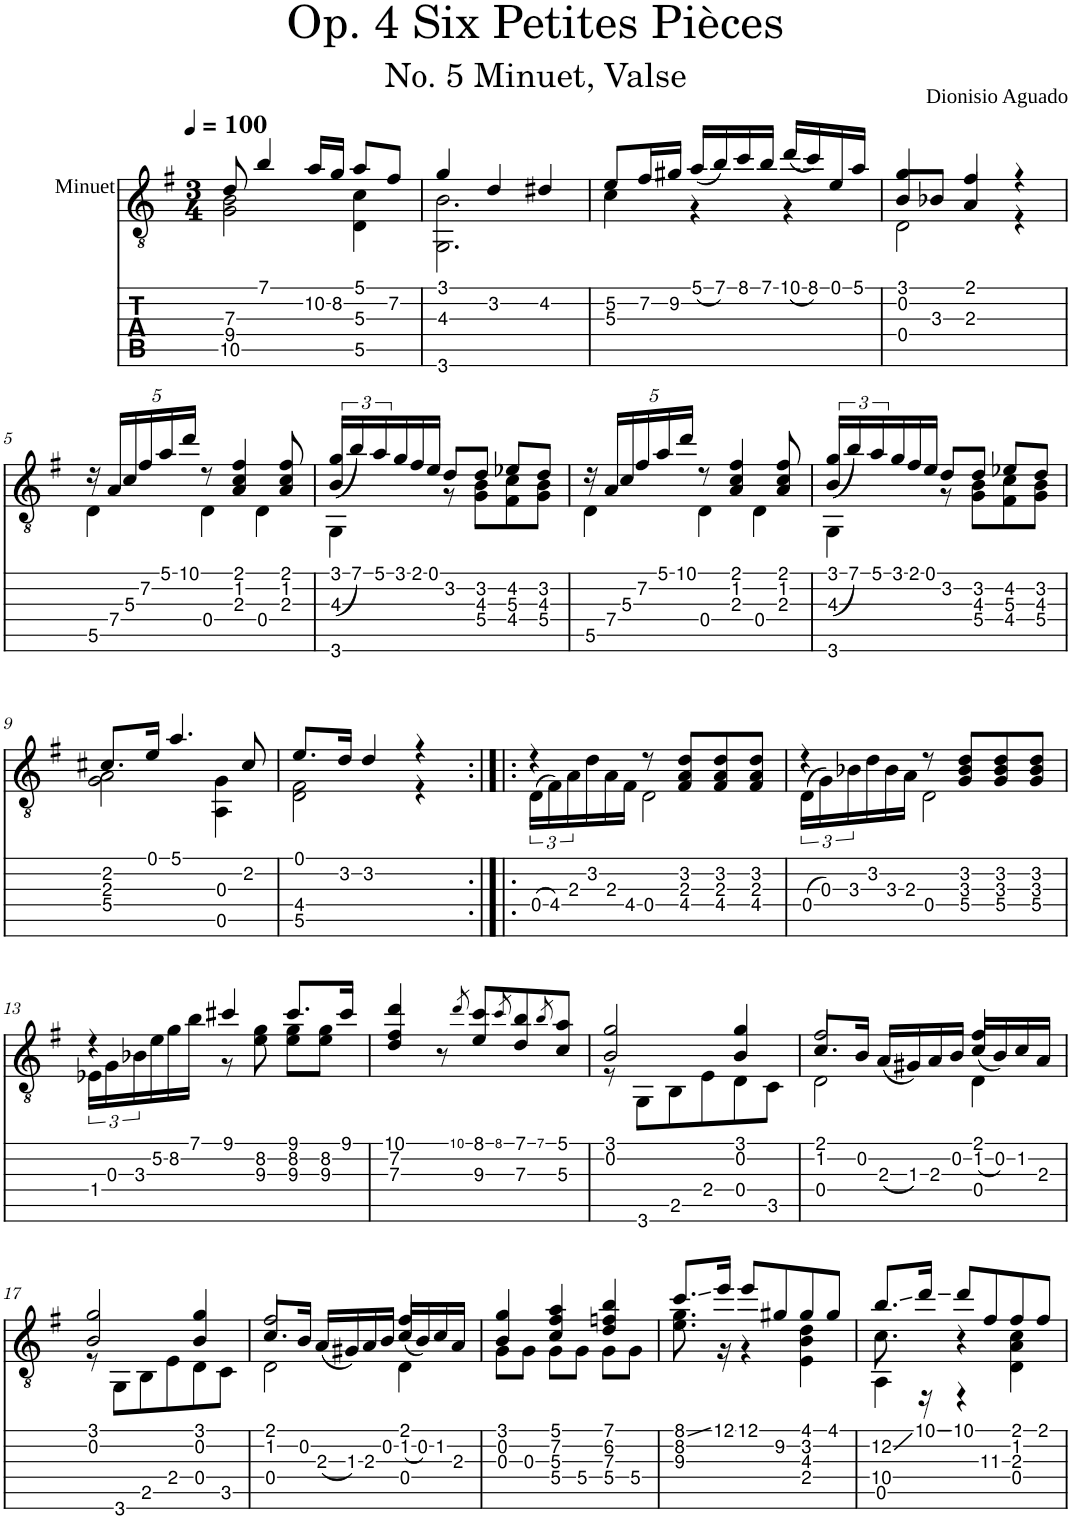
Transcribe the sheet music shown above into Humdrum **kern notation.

**kern	**kern
*part1	*part1
*staff2	*staff1
*I"Guitar	*
*stria6	*
*	*clefGv2
*k[f#]	*k[f#]
*G:	*G:
*M3/4	*M3/4
*MM100	*MM100
=1	=1
*^	*^
8d	2G 2B	8d/	2G\ 2B\
4b	.	4b/	.
16aLL	.	16a/LL	.
16gJJ	.	16g/JJ	.
8aL	4D 4c	8a/L	4D\ 4c\
8f#J	.	8f#/J	.
=2	=2	=2	=2
4g	2.GG 2.B	4g/	2.GG\ 2.B\
4d	.	4d/	.
4d#X	.	4d#X/	.
=3	=3	=3	=3
8eL	4c	8e/L	4c\
16f#L	.	16f#/L	.
16g#XJJ	.	16g#X/JJ	.
16aLL	4r	(<16a/LL	4r
16bJ	.	16b/)	.
16ccL	.	16cc/	.
16bJJ	.	16b/JJ	.
16ddLL	4r	(<16dd/LL	4r
16ccJ	.	16cc/)	.
16eL	.	16e/	.
16aJJ	.	16a/JJ	.
=4	=4	=4	=4
*	*^	*	*^
4g	8BL	2D	4g/	8B/L	2D\
.	8B-XJ	.	.	8B-X/J	.
4f#	4A	.	4f#/	4A/	.
4r	4r	4r	4r	4r	4ryy
*	*v	*v	*	*	*
*	*	*	*v	*v
!!LO:LB:g=z
=5	=5	=5	=5
16r	4D	16r	4D\
*Xbrackettup	*	*Xbrackettup	*
80%3ALL	.	80%3A/LL	.
80%3cJ	.	80%3c/	.
80%3f#L	.	80%3f#/	.
80%3a	.	80%3a/	.
80%3ddJJ	.	80%3dd/JJ	.
8r	4D	8r	4D\
4A 4c 4f#	.	4A/ 4c/ 4f#/	.
.	4D	.	4D\
8A 8c 8f#	.	8A/ 8c/ 8f#/	.
=6	=6	=6	=6
*	*	*brackettup	*
24B\ 24g\LL	4GG	(<24B/ 24g/LL	4GG\
24b	.	24b/)	.
24aJ	.	24a/	.
*Xtuplet	*	*Xtuplet	*
24gL	.	24g/	.
24f#	.	24f#/	.
24eJJ	.	24e/JJ	.
8dL	8r	8d/L	8r
8dJ	8G 8B	8d/J	8G\ 8B\L
8e-XL	8F#\ 8c\L	8e-X/L	8F#\ 8c\
8dJ	8G\ 8B\J	8d/J	8G\ 8B\J
=7	=7	=7	=7
16r	4D	16r	4D\
*tuplet	*	*tuplet	*
*	*	*Xbrackettup	*
80%3ALL	.	80%3A/LL	.
80%3cJ	.	80%3c/	.
80%3f#L	.	80%3f#/	.
80%3a	.	80%3a/	.
80%3ddJJ	.	80%3dd/JJ	.
8r	4D	8r	4D\
4A 4c 4f#	.	4A/ 4c/ 4f#/	.
.	4D	.	4D\
8A 8c 8f#	.	8A/ 8c/ 8f#/	.
=8	=8	=8	=8
*	*	*brackettup	*
24B\ 24g\LL	4GG	(<24B/ 24g/LL	4GG\
24b	.	24b/)	.
24aJ	.	24a/	.
*Xtuplet	*	*Xtuplet	*
24gL	.	24g/	.
24f#	.	24f#/	.
24eJJ	.	24e/JJ	.
8dL	8r	8d/L	8r
8dJ	8G 8B	8d/J	8G\ 8B\L
8e-XL	8F#\ 8c\L	8e-X/L	8F#\ 8c\
8dJ	8G\ 8B\J	8d/J	8G\ 8B\J
!!LO:LB:g=z	!!
=9	=9	=9	=9
8.c#XL	2G 2A	8.c#X/L	2G\ 2A\
16eJk	.	16e/Jk	.
4.a	.	4.a/	.
.	4AA 4G	.	4AA\ 4G\
8c#	.	8c#/	.
=10	=10	=10	=10
8.eL	2D 2F#	8.e/L	2D\ 2F#\
16dJk	.	16d/Jk	.
4d	.	4d/	.
4r	4r	4r	4r
=11:|!|:	=11:|!|:	=11:|!|:	=11:|!|:
*	*tuplet	*	*tuplet
4r	24DLL	4r	(>24D\LL
.	24F#	.	24F#\)
.	24AJ	.	24A\
*	*Xtuplet	*	*Xtuplet
.	24dL	.	24d\
.	24A	.	24A\
.	24F#JJ	.	24F#\JJ
8r	2D	8r	2D\
8F# 8A 8d	.	8F#/ 8A/ 8d/L	.
8F#\ 8A\ 8d\L	.	8F#/ 8A/ 8d/	.
8F#\ 8A\ 8d\J	.	8F#/ 8A/ 8d/J	.
=12	=12	=12	=12
*	*tuplet	*	*tuplet
4r	24DLL	4r	(>24D\LL
.	24G	.	24G\)
.	24B-XJ	.	24B-X\
*	*Xtuplet	*	*Xtuplet
.	24dL	.	24d\
.	24B-	.	24B-\
.	24AJJ	.	24A\JJ
8r	2D	8r	2D\
8G 8B- 8d	.	8G/ 8B-/ 8d/L	.
8G\ 8B-\ 8d\L	.	8G/ 8B-/ 8d/	.
8G\ 8B-\ 8d\J	.	8G/ 8B-/ 8d/J	.
!!LO:LB:g=z	!!
=13	=13	=13	=13
*	*tuplet	*	*tuplet
4r	24E-XLL	4r	24E-X\LL
.	24G	.	24G\
.	24B-XJ	.	24B-X\
*	*Xtuplet	*	*Xtuplet
.	24eL	.	24e\
.	24g	.	24g\
.	24bJJ	.	24b\JJ
4cc#X	8r	4cc#X/	8r
.	8e 8g	.	8e\ 8g\
8.cc#L	8e\ 8g\L	8.cc#/L	8e\ 8g\L
.	8e\ 8g\J	.	8e\ 8g\J
16cc#Jk	.	16cc#/Jk	.
*v	*v	*	*
*	*v	*v
=14	=14
4d 4f# 4dd	4d/ 4f#/ 4dd/
8r	8r
qdd	8qdd/
8e 8cc	8e/ 8cc/L
qcc	8qcc/
8d\ 8b\L	8d/ 8b/
qb	8qb/
8c\ 8a\J	8c/ 8a/J
=15	=15
*^	*^
2B 2g	8r	2B/ 2g/	8r
.	8GG	.	8GG\L
.	8BBL	.	8BB\
.	8EJ	.	8E\
4B 4g	8DL	4B/ 4g/	8D\
.	8CJ	.	8C\J
=16	=16	=16	=16
*	*^	*	*^
2f#	2D	8.cL	2f#/	2D\	8.c/L
.	.	16BJk	.	.	16B/Jk
.	.	16ALL	.	.	(<16A/LL
.	.	16G#XJ	.	.	16G#X/)
.	.	16AL	.	.	16A/
.	.	16BJJ	.	.	16B/JJ
4f#	4D	16cLL	4f#/	4D\	(<16c/LL
.	.	16BJ	.	.	16B/)
.	.	16cL	.	.	16c/
.	.	16AJJ	.	.	16A/JJ
*	*v	*v	*	*	*
*	*	*	*v	*v
!!LO:LB:g=z
=17	=17	=17	=17
2B 2g	8r	2B/ 2g/	8r
.	8GG	.	8GG\L
.	8BBL	.	8BB\
.	8EJ	.	8E\
4B 4g	8DL	4B/ 4g/	8D\
.	8CJ	.	8C\J
=18	=18	=18	=18
*	*^	*	*^
2f#	2D	8.cL	2f#/	2D\	8.c/L
.	.	16BJk	.	.	16B/Jk
.	.	16ALL	.	.	(<16A/LL
.	.	16G#XJ	.	.	16G#X/)
.	.	16AL	.	.	16A/
.	.	16BJJ	.	.	16B/JJ
4f#	4D	16cLL	4f#/	4D\	(<16c/LL
.	.	16BJ	.	.	16B/)
.	.	16cL	.	.	16c/
.	.	16AJJ	.	.	16A/JJ
*	*v	*v	*	*	*
*	*	*	*v	*v
=19	=19	=19	=19
4B 4g	8GL	4B/ 4g/	8G\L
.	8GJ	.	8G\J
4c 4f# 4a	8GL	4c/ 4f#/ 4a/	8G\L
.	8GJ	.	8G\J
4d 4fn 4b	8GL	4d/ 4fn/ 4b/	8G\L
.	8GJ	.	8G\J
=20	=20	=20	=20
8.ccL	8.e 8.g	8.cc/L	8.e\ 8.g\
16eeJk	16r	16ee/Jk	16r
8eeL	4r	8ee/L	4r
8g#XJ	.	8g#X/	.
8g#L	4E 4B 4d	8g#/	4E\ 4B\ 4d\
8g#J	.	8g#/J	.
=21	=21	=21	=21
*	*^	*	*^
8.bL	4AA	8.c	8.b/L	4AA\	8.c\
16ddJk	.	16r	16dd/Jk	.	16r
8ddL	4r	4r	8dd/L	4r	4r
8f#J	.	.	8f#/	.	.
8f#L	4D	4A 4c	8f#/	4D\	4A\ 4c\
8f#J	.	.	8f#/J	.	.
*v	*v	*v	*	*	*
*	*v	*v	*v
=	=
*-	*-
